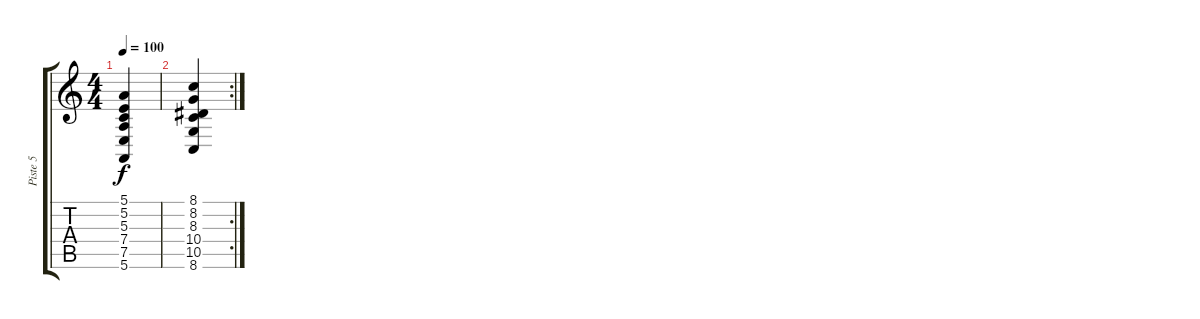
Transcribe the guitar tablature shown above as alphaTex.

\track ("Piste 5" "Piste 5") {instrument fx1rain}
\staff {score tabs}
\tuning (E4 B3 G3 D3 A2 E2) {hide}
\ts (4 4)
\tempo 100
\clef g2
\ks c
(5.1 5.2 5.3 7.4 7.5 5.6).4{dy f} |
\rc 2
(8.1 8.2 8.3 10.4 10.5 8.6).4
